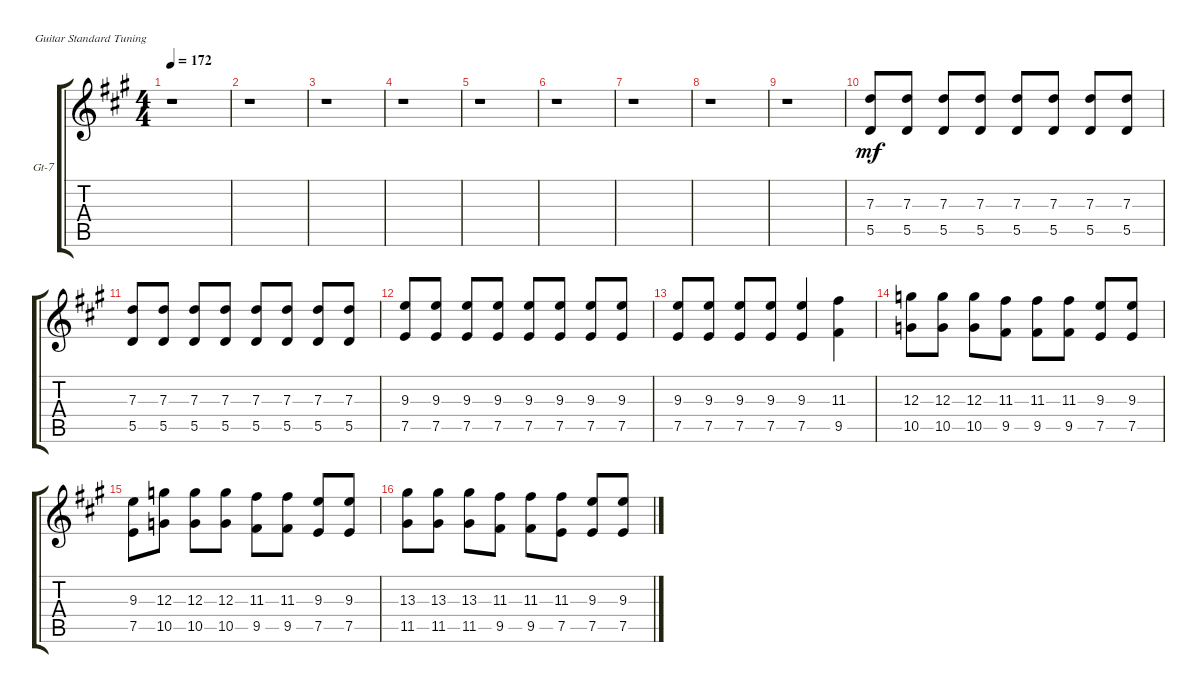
\defaultSystemsLayout 4
\bracketExtendMode groupsimilarinstruments
\firstSystemTrackNameOrientation horizontal
\otherSystemsTrackNameOrientation horizontal
\track ("Guitar 7" "Gt-7") {instrument distortionguitar}
\staff {score tabs}
\tuning (E4 B3 G3 D3 A2 E2)
\ts (4 4)
\tempo 172
\clef g2
\scale
0.333333
\ks a
r.1{dy mf} |
\scale
0.333333 r.1 |
\scale
0.333333 r.1 |
\scale
0.333333 r.1 |
\scale
0.333333 r.1 |
\scale
0.333333 r.1 |
\scale
0.333333 r.1 |
\scale
0.333333 r.1 |
\scale
0.333333 r.1 |
\scale
0.333333 (5.5 7.3).8 (5.5 7.3).8 (5.5 7.3).8 (5.5 7.3).8 (5.5 7.3).8 (5.5 7.3).8 (5.5 7.3).8 (5.5 7.3).8 |
\scale
0.333333 (5.5 7.3).8 (5.5 7.3).8 (5.5 7.3).8 (5.5 7.3).8 (5.5 7.3).8 (5.5 7.3).8 (5.5 7.3).8 (5.5 7.3).8 |
\scale
0.333333 (7.5 9.3).8 (7.5 9.3).8 (7.5 9.3).8 (7.5 9.3).8 (7.5 9.3).8 (7.5 9.3).8 (7.5 9.3).8 (7.5 9.3).8 |
\scale
0.333333 (7.5 9.3).8 (7.5 9.3).8 (7.5 9.3).8 (7.5 9.3).8 (7.5 9.3).4 (9.5 11.3).4 |
\scale
0.333333 (12.3 10.5).8 (12.3 10.5).8 (12.3 10.5).8 (11.3 9.5).8 (11.3 9.5).8 (11.3 9.5).8 (9.3 7.5).8 (9.3 7.5).8 |
\scale
0.333333 (9.3 7.5).8 (12.3 10.5).8 (12.3 10.5).8 (12.3 10.5).8 (11.3 9.5).8 (11.3 9.5).8 (9.3 7.5).8 (9.3 7.5).8 |
\scale
0.333333 (13.3 11.5).8 (13.3 11.5).8 (13.3 11.5).8 (11.3 9.5).8 (11.3 9.5).8 (11.3 7.5).8 (9.3 7.5).8 (9.3 7.5).8
